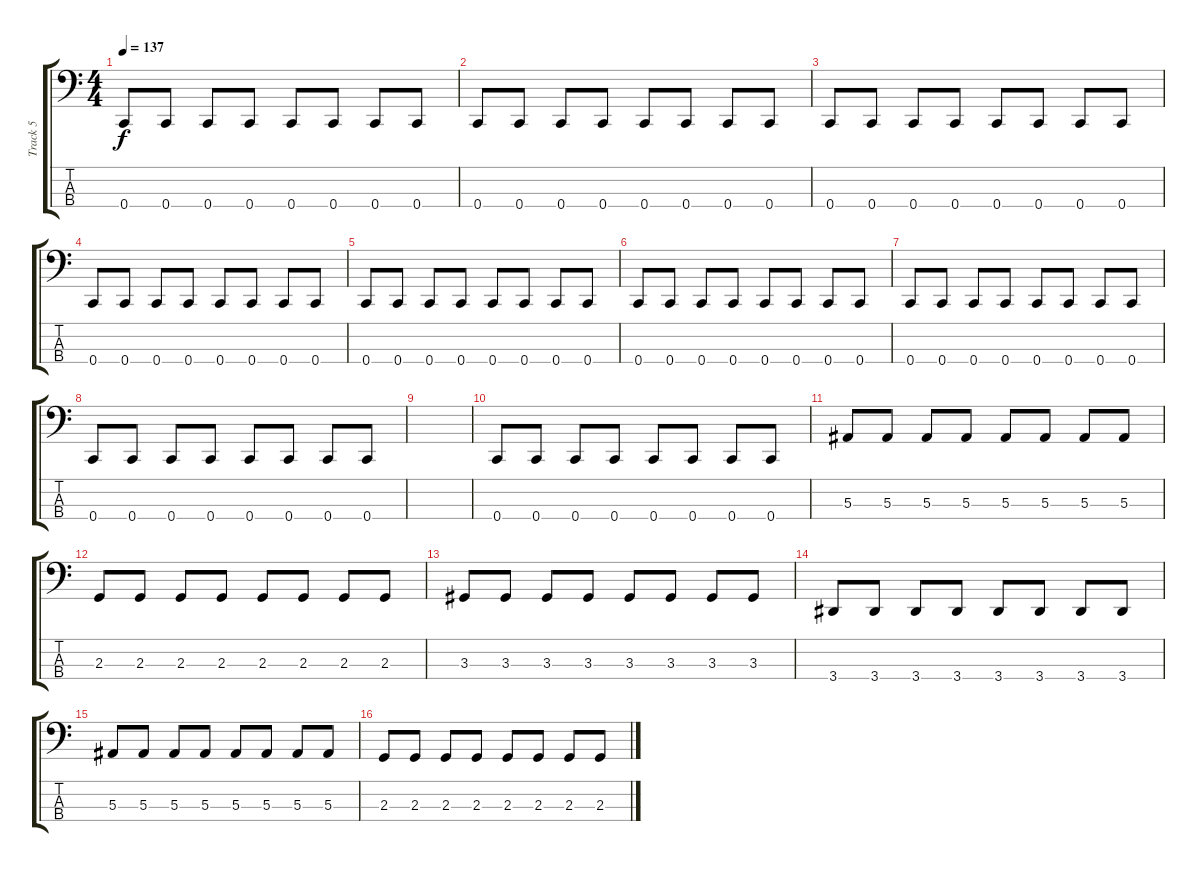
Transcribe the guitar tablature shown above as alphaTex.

\track ("Track 5" "Track 5") {instrument electricbassfinger}
\staff {score tabs}
\tuning (Eb2 Bb1 F1 C1) {hide}
\ts (4 4)
\tempo 137
\clef f4
\ks c
0.4.8{dy f} 0.4.8 0.4.8 0.4.8 0.4.8 0.4.8 0.4.8 0.4.8 |
0.4.8 0.4.8 0.4.8 0.4.8 0.4.8 0.4.8 0.4.8 0.4.8 |
0.4.8 0.4.8 0.4.8 0.4.8 0.4.8 0.4.8 0.4.8 0.4.8 |
0.4.8 0.4.8 0.4.8 0.4.8 0.4.8 0.4.8 0.4.8 0.4.8 |
0.4.8 0.4.8 0.4.8 0.4.8 0.4.8 0.4.8 0.4.8 0.4.8 |
0.4.8 0.4.8 0.4.8 0.4.8 0.4.8 0.4.8 0.4.8 0.4.8 |
0.4.8 0.4.8 0.4.8 0.4.8 0.4.8 0.4.8 0.4.8 0.4.8 |
0.4.8 0.4.8 0.4.8 0.4.8 0.4.8 0.4.8 0.4.8 0.4.8 |
|
0.4.8 0.4.8 0.4.8 0.4.8 0.4.8 0.4.8 0.4.8 0.4.8 |
5.3.8 5.3.8 5.3.8 5.3.8 5.3.8 5.3.8 5.3.8 5.3.8 |
2.3.8 2.3.8 2.3.8 2.3.8 2.3.8 2.3.8 2.3.8 2.3.8 |
3.3.8 3.3.8 3.3.8 3.3.8 3.3.8 3.3.8 3.3.8 3.3.8 |
3.4.8 3.4.8 3.4.8 3.4.8 3.4.8 3.4.8 3.4.8 3.4.8 |
5.3.8 5.3.8 5.3.8 5.3.8 5.3.8 5.3.8 5.3.8 5.3.8 |
2.3.8 2.3.8 2.3.8 2.3.8 2.3.8 2.3.8 2.3.8 2.3.8
